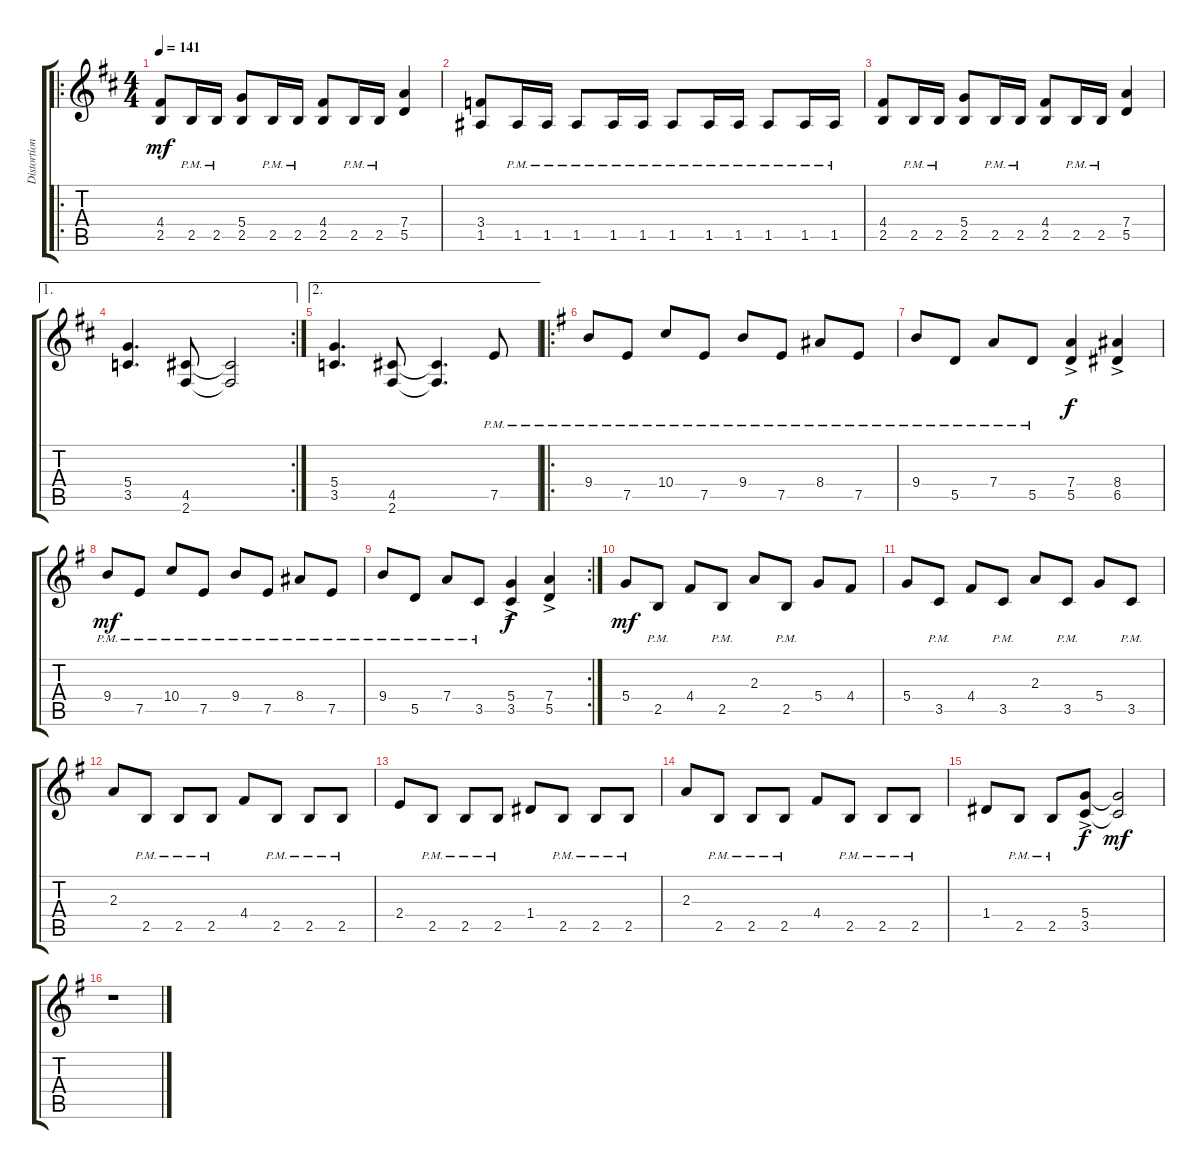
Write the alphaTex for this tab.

\track ("Distortion Gtr" "Distortion") {instrument distortionguitar}
\staff {score tabs}
\tuning (E4 B3 G3 D3 A2 E2) {hide}
\ro
\ts (4 4)
\tempo 141
\clef g2
\ks d
(4.4 2.5).8{dy mf} 2.5{pm}.16 2.5{pm}.16 (5.4 2.5).8 2.5{pm}.16 2.5{pm}.16 (4.4 2.5).8 2.5{pm}.16 2.5{pm}.16 (7.4 5.5).4 |
(3.4 1.5).8 1.5{pm}.16 1.5{pm}.16 1.5{pm}.8 1.5{pm}.16 1.5{pm}.16 1.5{pm}.8 1.5{pm}.16 1.5{pm}.16 1.5{pm}.8 1.5{pm}.16 1.5{pm}.16 |
(4.4 2.5).8 2.5{pm}.16 2.5{pm}.16 (5.4 2.5).8 2.5{pm}.16 2.5{pm}.16 (4.4 2.5).8 2.5{pm}.16 2.5{pm}.16 (7.4 5.5).4 |
\ae 1
\rc 2
(5.4 3.5).4{d} (4.5 2.6).8 (4.5{t} 2.6{t}).2 |
\ae 2
(5.4 3.5).4{d} (4.5 2.6).8 (4.5{t} 2.6{t}).4{d} 7.5{pm}.8 |
\ro
\ks g
9.4{pm}.8 7.5{pm}.8 10.4{pm}.8 7.5{pm}.8 9.4{pm}.8 7.5{pm}.8 8.4{pm}.8 7.5{pm}.8 |
9.4{pm}.8 5.5{pm}.8 7.4{pm}.8 5.5{pm}.8 (7.4{ac} 5.5{ac}).4{dy f} (8.4{ac} 6.5{ac}).4 |
9.4{pm}.8{dy mf} 7.5{pm}.8 10.4{pm}.8 7.5{pm}.8 9.4{pm}.8 7.5{pm}.8 8.4{pm}.8 7.5{pm}.8 |
\rc 2
9.4{pm}.8 5.5{pm}.8 7.4{pm}.8 3.5{pm}.8 (5.4{ac} 3.5{ac}).4{dy f} (7.4{ac} 5.5{ac}).4 |
5.4.8{dy mf} 2.5{pm}.8 4.4.8 2.5{pm}.8 2.3.8 2.5{pm}.8 5.4.8 4.4.8 |
5.4.8 3.5{pm}.8 4.4.8 3.5{pm}.8 2.3.8 3.5{pm}.8 5.4.8 3.5{pm}.8 |
2.3.8 2.5{pm}.8 2.5{pm}.8 2.5{pm}.8 4.4.8 2.5{pm}.8 2.5{pm}.8 2.5{pm}.8 |
2.4.8 2.5{pm}.8 2.5{pm}.8 2.5{pm}.8 1.4.8 2.5{pm}.8 2.5{pm}.8 2.5{pm}.8 |
2.3.8 2.5{pm}.8 2.5{pm}.8 2.5{pm}.8 4.4.8 2.5{pm}.8 2.5{pm}.8 2.5{pm}.8 |
1.4.8 2.5{pm}.8 2.5{pm}.8 (5.4{ac} 3.5{ac}).8{dy f} (5.4{t} 3.5{t}).2{dy mf} |
r.1
